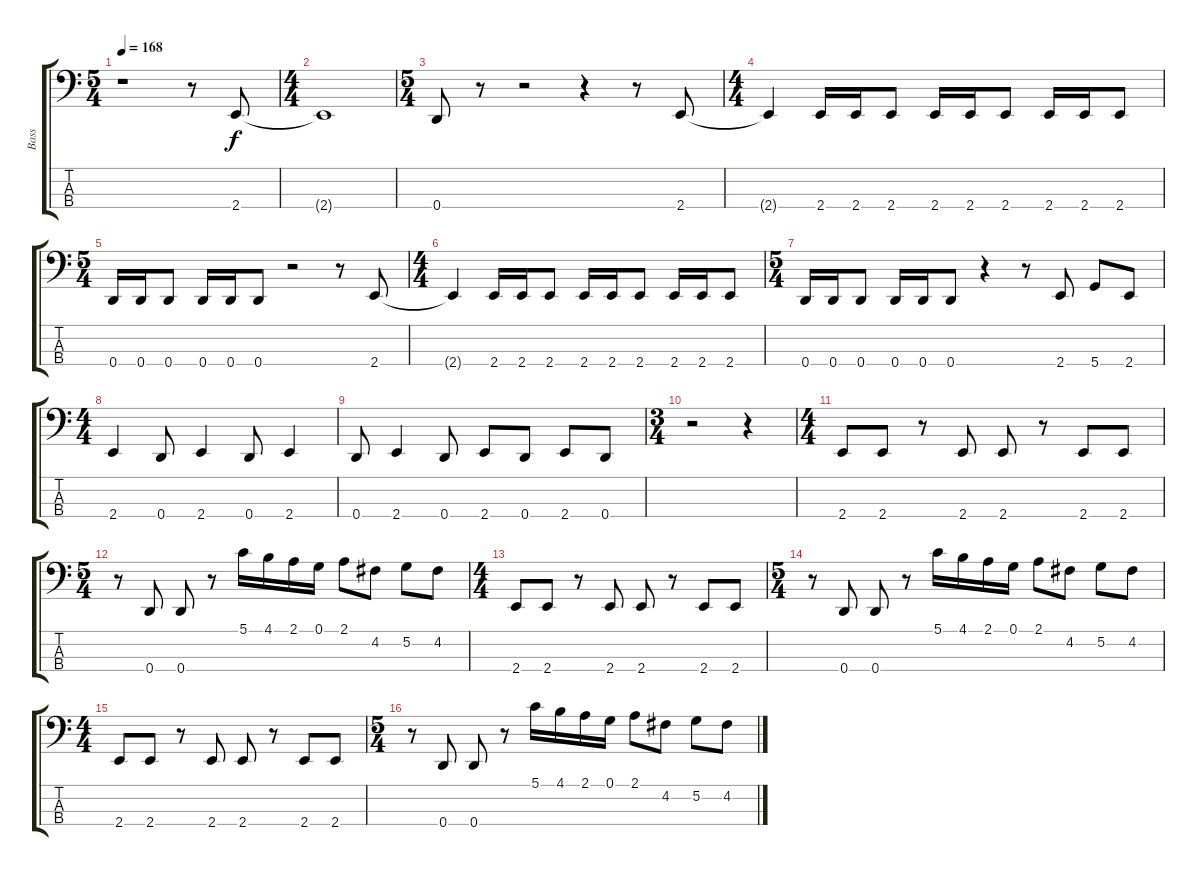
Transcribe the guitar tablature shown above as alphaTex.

\track ("Bass" "Bass") {instrument electricbasspick}
\staff {score tabs}
\tuning (G2 D2 A1 D1) {hide}
\ts (5 4)
\tempo 168
\clef f4
\ks c
r.1{dy f instrument electricbasspick} r.8 2.4.8 |
\ts (4 4)
2.4{t}.1 |
\ts (5 4)
0.4.8 r.8 r.2 r.4 r.8 2.4.8 |
\ts (4 4)
2.4{t}.4 2.4.16 2.4.16 2.4.8 2.4.16 2.4.16 2.4.8 2.4.16 2.4.16 2.4.8 |
\ts (5 4)
0.4.16 0.4.16 0.4.8 0.4.16 0.4.16 0.4.8 r.2 r.8 2.4.8 |
\ts (4 4)
2.4{t}.4 2.4.16 2.4.16 2.4.8 2.4.16 2.4.16 2.4.8 2.4.16 2.4.16 2.4.8 |
\ts (5 4)
0.4.16 0.4.16 0.4.8 0.4.16 0.4.16 0.4.8 r.4 r.8 2.4.8 5.4.8 2.4.8 |
\ts (4 4)
2.4.4 0.4.8 2.4.4 0.4.8 2.4.4 |
0.4.8 2.4.4 0.4.8 2.4.8 0.4.8 2.4.8 0.4.8 |
\ts (3 4)
r.2 r.4 |
\ts (4 4)
2.4.8 2.4.8 r.8 2.4.8 2.4.8 r.8 2.4.8 2.4.8 |
\ts (5 4)
r.8 0.4.8 0.4.8 r.8 5.1.16 4.1.16 2.1.16 0.1.16 2.1.8 4.2.8 5.2.8 4.2.8 |
\ts (4 4)
2.4.8 2.4.8 r.8 2.4.8 2.4.8 r.8 2.4.8 2.4.8 |
\ts (5 4)
r.8 0.4.8 0.4.8 r.8 5.1.16 4.1.16 2.1.16 0.1.16 2.1.8 4.2.8 5.2.8 4.2.8 |
\ts (4 4)
2.4.8 2.4.8 r.8 2.4.8 2.4.8 r.8 2.4.8 2.4.8 |
\ts (5 4)
r.8 0.4.8 0.4.8 r.8 5.1.16 4.1.16 2.1.16 0.1.16 2.1.8 4.2.8 5.2.8 4.2.8
